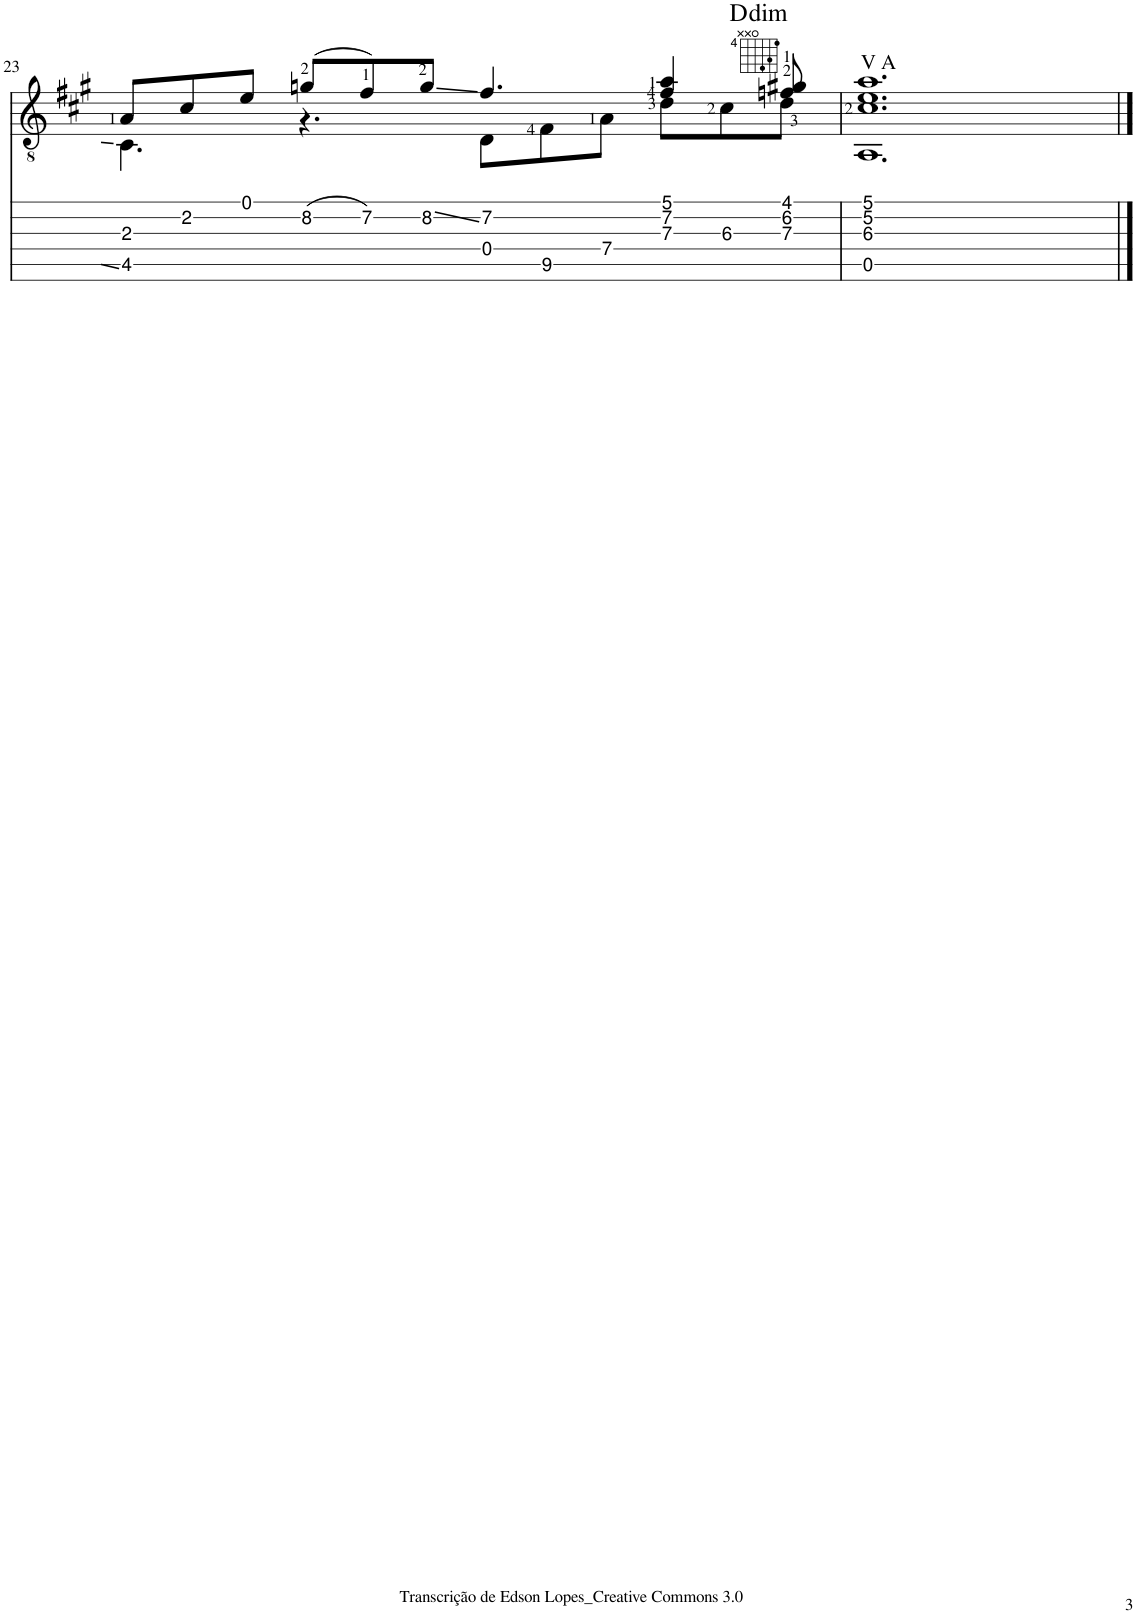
**kern	**kern	**harte
*part1	*part1	*part1
*staff2	*staff1	*
*I"Guitar	*	*
*I'Guit.	*	*
!!LO:PB:g=z
*	*clefGv2	*
*k[f#c#g#]	*k[f#c#g#]	*
*M12/8	*M12/8	*
=23	=23	=23
*^	*^	*
8AL	4.C#	8A/L	4.C#\	.
8c#	.	8c#/	.	.
8eJ	.	8e/J	.	.
8gL	4.r	(8gn/L	4.r	.
8f#	.	8f#/)	.	.
8gJ	.	8g/J	.	.
4.f#	8DL	4.f#/	8D\L	.
.	8F#	.	8F#\	.
.	8AJ	.	8A\J	.
4f# 4a	8dL	4f#/ 4a/	8d\L	.
.	8c#	.	8c#\	.
!	!	!	!	!LO:H:kt=dim
8f 8g#	8dJ	8fn/ 8g#X/	8d\J	D:dim
=24	=24	=24	=24	=24
!	!	!LO:TX:a:t=V A	!	!
1.c# 1.e 1.a	1.AA	1.c# 1.e 1.a	1.AA	.
*v	*v	*	*	*
*	*v	*v	*
==	==	==
*-	*-	*-
